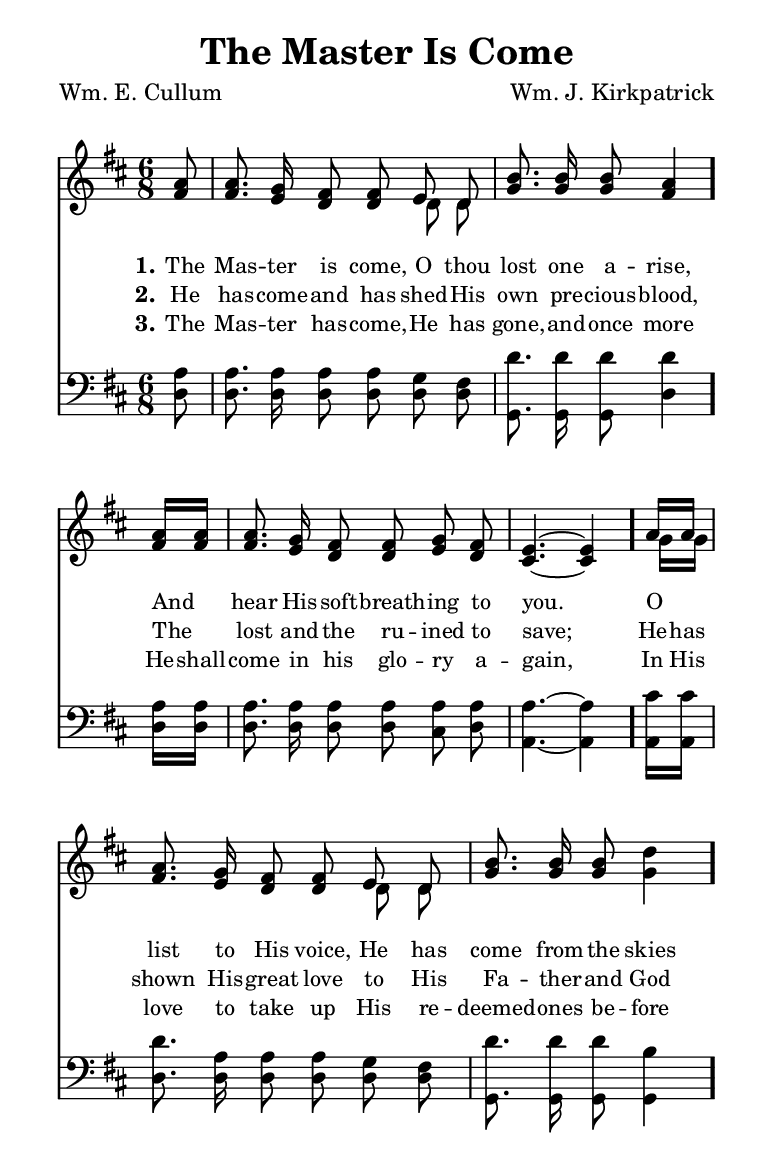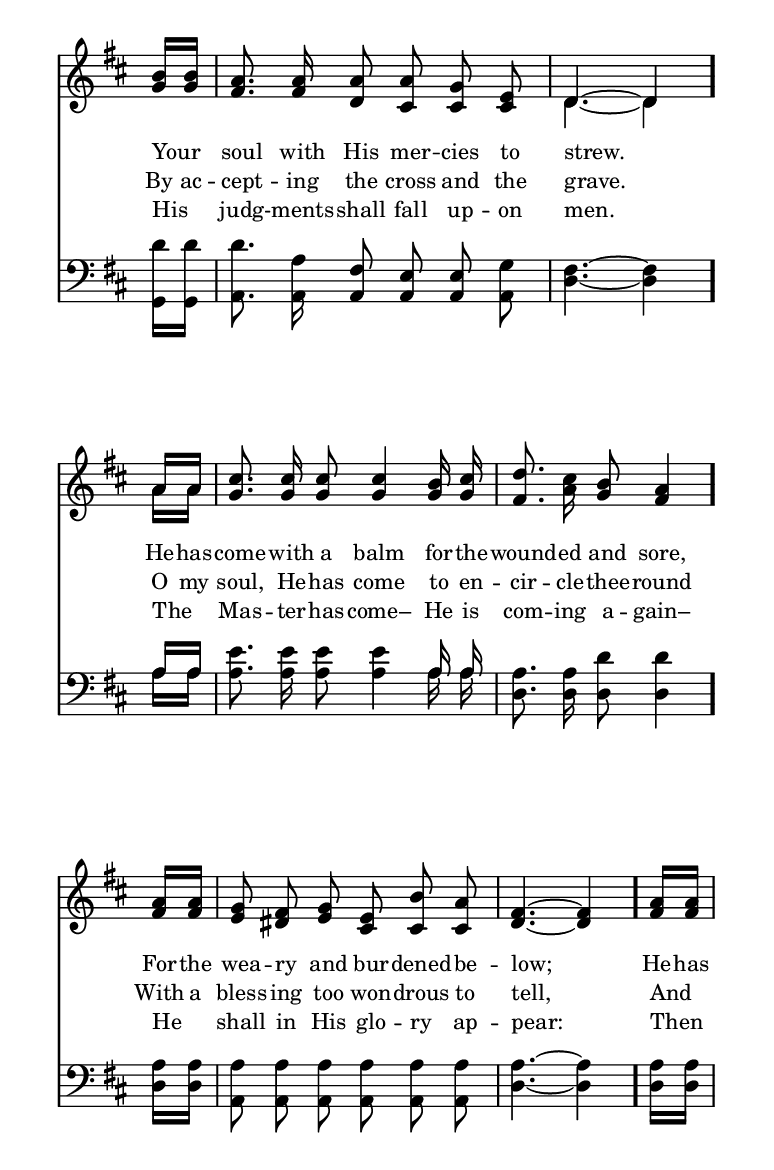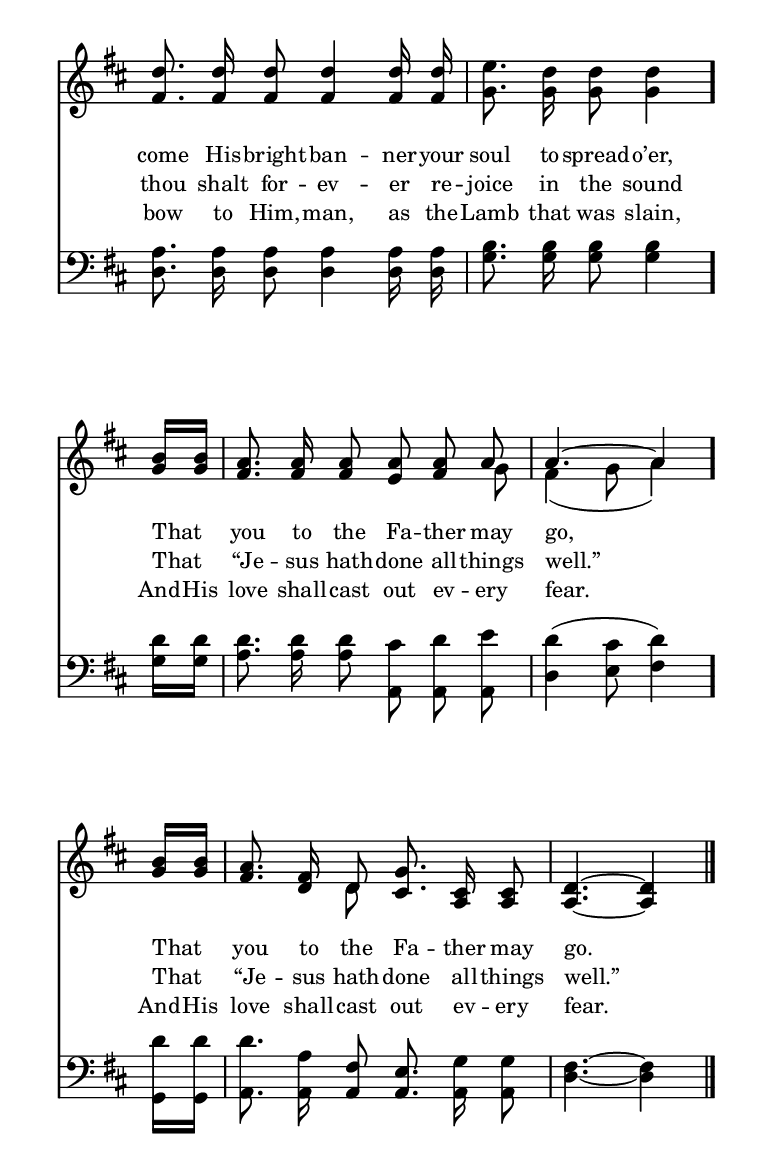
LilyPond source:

\include "common/global.ily"
\paper {
  \include "common/paper.ily"
  %ragged-bottom = ##t
  %ragged-last-bottom = ##t
  %systems-per-page = ##f
  system-count = #(cond (is-eogsized 5) (#t #f))
  %annotate-spacing = ##t
}

\header{
  hymnnumber = "373"
  title = "The Master Is Come"
  tunename = "He Hideth My Soul"
  meter = ""
  poet = "Wm. E. Cullum"
  composer = "Wm. J. Kirkpatrick"
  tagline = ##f
}

global = {
  \include "common/overrides.ily"
  \override Staff.TimeSignature.style = #'numbered
  \time 6/8
  \override Score.MetronomeMark.transparent = ##t % hide all fermata changes too
  \tempo 8=120
  \key d \major
  \partial 8
  \autoBeamOff
}

patternZ = { c8      | c8. c16 c8 c c c | c8. c16 c8 c4 }
patternA = { c16[ c] | c8. c16 c8 c c c | c8. c16 c8 c4 }
patternB = { c16[ c] | c8. c16 c8 c c c | c4. ~ c4 }
patternC = { c16[ c] | c8. c16 c8 c4 c16 c | c8. c16 c8 c4 }
patternD = { c16[ c] | c8 c c c c c | c4. ~ c4 }
patternE = { c16[ c] | c8. c16 c8 c8. c16 c8 | c4. ~ c4 }

notesSoprano = {
\global
\relative c'' {

  \changePitch \patternZ { a | a g fis fis e d | b' b b a }
  \changePitch \patternB { a a | a g fis fis g fis | e e }
  \changePitch \patternA { a a | a g fis fis e d | b' b b d }
  \changePitch \patternB { b b | a a a a g e | d d }
  \changePitch \patternC { a' a | cis cis cis cis b cis | d cis b a }
  \changePitch \patternD { a a | g fis g e b' a | fis fis }
  \changePitch \patternC { a a | d d d d d d | e d d d }
  \changePitch \patternB { b b | a a a a a a | a a }
  \changePitch \patternE { b b | a fis d g cis, cis | d d }

  \bar "|."

}
}

notesAlto = {
\global
\relative e' {

  \changePitch \patternZ { fis | fis e d d d d | g g g fis }
  \changePitch \patternB { fis fis | fis e d d e d | cis cis }
  \changePitch \patternA { g' g | fis e d d d d | g g g g }
  \changePitch \patternB { g g | fis fis d cis cis cis | d d }
  \changePitch \patternC { a' a | g g g g g g | fis a g fis }
  \changePitch \patternD { fis fis | e dis e cis cis cis | d d }
  \changePitch \patternC { fis fis | fis fis fis fis fis fis | g g g g }
  \changePitch \patternB { g g | fis fis fis e fis g } fis4( g8 a4)
  \changePitch \patternE { g g | fis d d cis a a | a a }

}
}

notesTenor = {
\global
\relative a {

  \changePitch \patternZ { a | a a a a g fis | d' d d d }
  \changePitch \patternB { a a | a a a a a a | a a }
  \changePitch \patternA { cis cis | d a a a g fis | d' d d b }
  \changePitch \patternB { d d | d a fis e e g | fis fis }
  \changePitch \patternC { a a | e' e e e a, a | a a d d }
  \changePitch \patternD { a a | a a a a a a | a a }
  \changePitch \patternC { a a | a a a a a a | b b b b }
  \changePitch \patternB { d d | d d d cis d e } | d4( cis8 d4)
  \changePitch \patternE { d d | d a fis e g g | fis fis }

}
}

notesBass = {
\global
\relative f {

  \changePitch \patternZ { d | d d d d d d | g, g g d' }
  \changePitch \patternB { d d | d d d d cis d | a a }
  \changePitch \patternA { a a | d d d d d d | g, g g g }
  \changePitch \patternB { g g | a a a a a a | d d }
  \changePitch \patternC { a' a | a a a a a a | d, d d d }
  \changePitch \patternD { d d | a a a a a a | d d }
  \changePitch \patternC { d d | d d d d d d | g g g g }
  \changePitch \patternB { g g | a a a a, a a | } d4( e8 fis4)
  \changePitch \patternE { g, g | a a a a a a | d d }

}
}

wordsA = \lyricmode {
\set stanza = "1."

The Mas -- ter is come, O thou lost one a -- rise, \bar "."
And hear His soft breath -- ing to you. \bar "."
O list to His voice, He has come from the skies \bar "."
Your soul with His mer -- cies to strew. \bar "."
{ \mon } He has { \moff } come with a balm for the wound -- ed and sore, \bar "."
{ \mon } For the { \moff } wea -- ry and bur -- dened be -- low; \bar "."
{ \mon } He has { \moff } come His bright ban -- ner your soul to spread o’er, \bar "."
%{HIDE>%} That you to the Fa -- ther may go, %{<HIDE%} \bar "."
That you to the Fa -- ther may go. \bar "."

}

wordsB = \lyricmode {
\set stanza = "2."

He has come and has shed His own pre -- cious blood,
The lost and the ru -- ined to save; % original has "ruin -- ed"
{ \mon } He has { \moff } shown His great love to His Fa -- ther and God
{ \mon } By ac -- { \moff } cept -- ing the cross and the grave.
{ \mon } O my { \moff } soul, He has come to en -- cir -- cle thee round
{ \mon } With a { \moff } bless -- ing too won -- drous to tell,
And thou shalt for -- ev -- er re -- joice in the sound
%{HIDE>%} That “Je -- sus hath done all things well.” %{<HIDE%}
That “Je -- sus hath done all things well.”

}

wordsC = \lyricmode {
\set stanza = "3."

The Mas -- ter has come, He has gone, and once more
{ \mon } He shall { \moff } come in his glo -- ry a -- gain,
{ \mon } In His { \moff } love to take up His re -- deemed ones be -- fore
His judg -- ments shall fall up -- on men.
The Mas -- ter has come– He is com -- ing a -- gain–
He shall in His glo -- ry ap -- pear:
Then bow to Him, man, as the Lamb that was slain,
%{HIDE>%} { \mon } And His { \moff } love shall cast out ev -- ery fear. %{<HIDE%}
{ \mon } And His { \moff } love shall cast out ev -- ery fear.

}

\score {
  \context ChoirStaff <<
    \context Staff = upper <<
      \set Staff.autoBeaming = ##f
      \set ChoirStaff.systemStartDelimiter = #'SystemStartBar
      \set ChoirStaff.printPartCombineTexts = ##f
      % allow longer-stretching part-combining to fit five systems on this page
      \partcombine #'(2 . 11) \notesSoprano \notesAlto
      \context NullVoice = sopranos { \voiceOne << \notesSoprano >> }
      \context NullVoice = altos { \voiceTwo << \notesAlto >> }
      \context Lyrics = one   \lyricsto sopranos \wordsA
      \context Lyrics = two   \lyricsto sopranos \wordsB
      \context Lyrics = three \lyricsto sopranos \wordsC
    >>
    \context Staff = men <<
      \set Staff.autoBeaming = ##f
      \clef bass
      \set ChoirStaff.printPartCombineTexts = ##f
      % allow longer-stretching part-combining to fit five systems on this page
      \partcombine #'(2 . 11) \notesTenor \notesBass
      \context NullVoice = tenors { \voiceOne << \notesTenor >> }
      \context NullVoice = basses { \voiceTwo << \notesBass >> }
    >>
  >>
  \layout {
    \include "common/layout.ily"
    \context {
      \Lyrics
      % Compensate for wide lyrics by squashing things a bit
      \override LyricSpace.minimum-distance = #0.2
      \override LyricText.font-size = #-0.25
    }
  }
  \midi{
    \include "common/midi.ily"
  }
}

\version "2.19.49"  % necessary for upgrading to future LilyPond versions.

% vi:set et ts=2 sw=2 ai nocindent syntax=lilypond:
